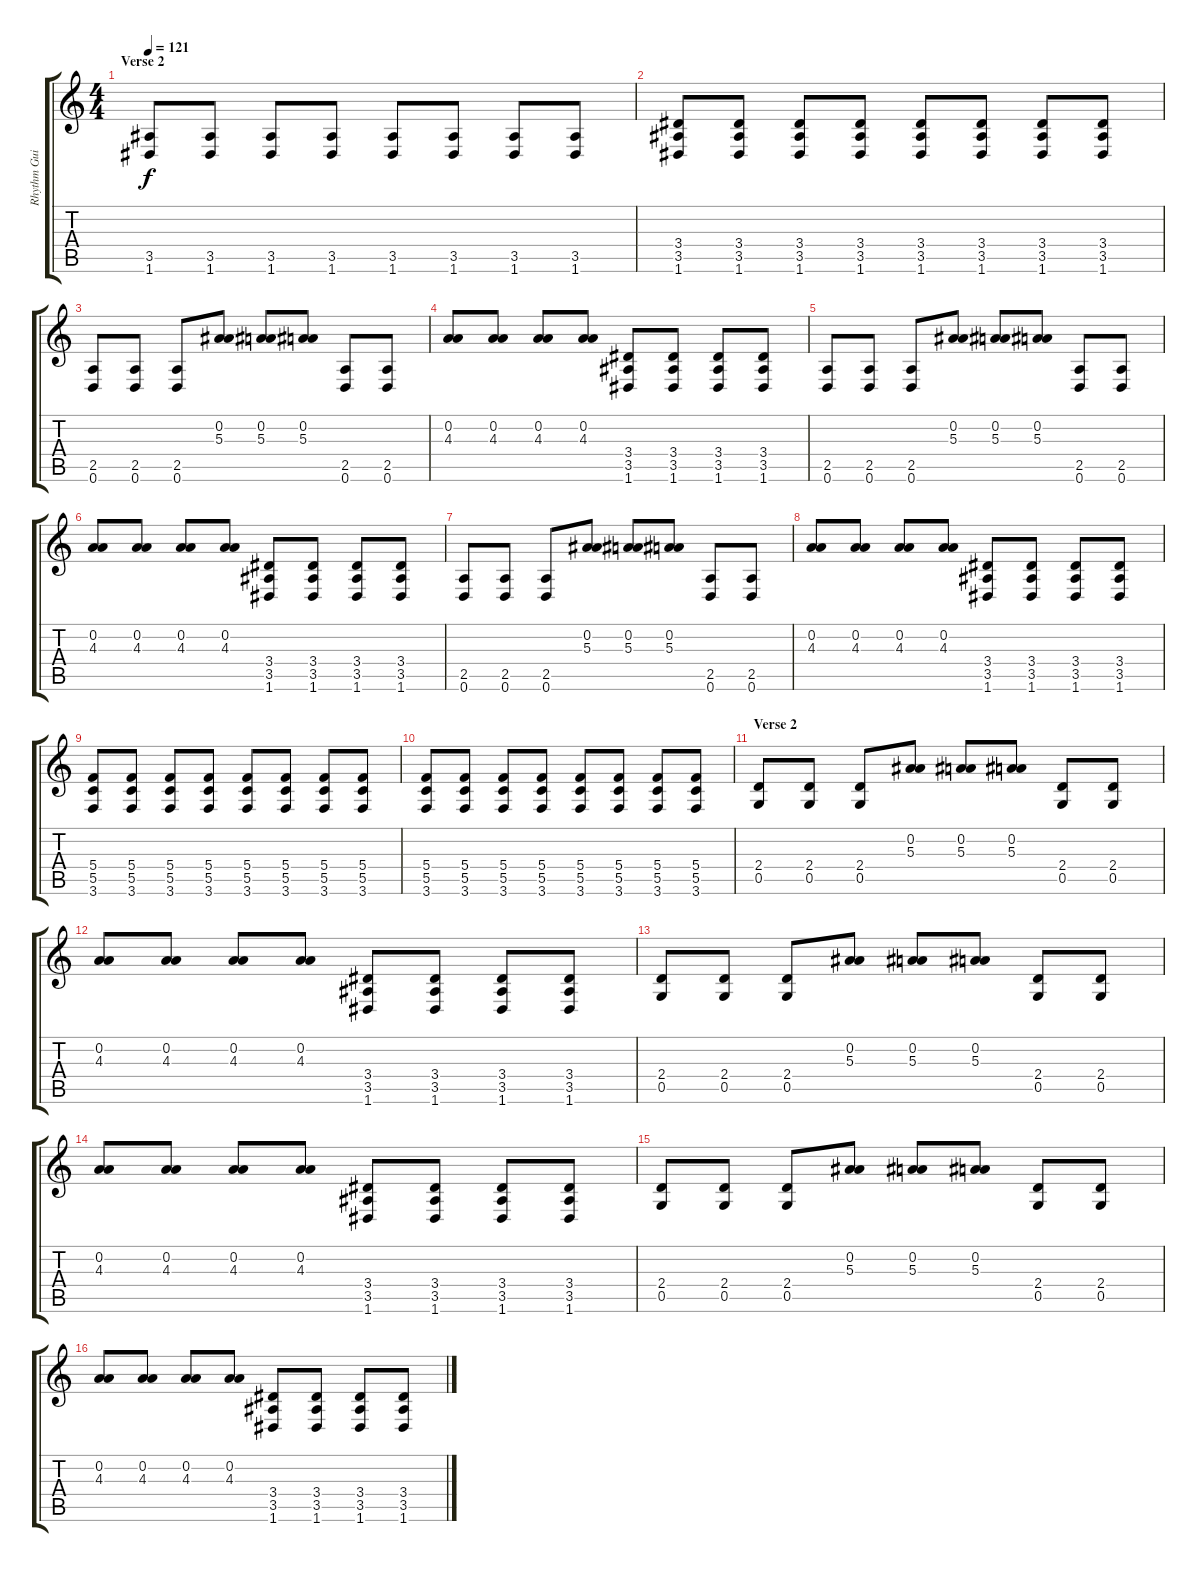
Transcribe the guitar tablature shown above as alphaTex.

\track ("Rhythm Guitar" "Rhythm Gui") {instrument overdrivenguitar}
\staff {score tabs}
\tuning (D4 A3 F3 C3 G2 D2) {hide}
\ts (4 4)
\section ("" "Verse 2")
\tempo 121
\clef g2
\ks c
(3.5 1.6).8{dy f volume 16 instrument overdrivenguitar} (3.5 1.6).8 (3.5 1.6).8 (3.5 1.6).8 (3.5 1.6).8 (3.5 1.6).8 (3.5 1.6).8 (3.5 1.6).8 |
(3.4 3.5 1.6).8 (3.4 3.5 1.6).8 (3.4 3.5 1.6).8 (3.4 3.5 1.6).8 (3.4 3.5 1.6).8 (3.4 3.5 1.6).8 (3.4 3.5 1.6).8 (3.4 3.5 1.6).8 |
(2.5 0.6).8 (2.5 0.6).8 (2.5 0.6).8 (0.2 5.3).8 (0.2 5.3).8 (0.2 5.3).8 (2.5 0.6).8 (2.5 0.6).8 |
(0.2 4.3).8 (0.2 4.3).8 (0.2 4.3).8 (0.2 4.3).8 (3.4 3.5 1.6).8 (3.4 3.5 1.6).8 (3.4 3.5 1.6).8 (3.4 3.5 1.6).8 |
(2.5 0.6).8 (2.5 0.6).8 (2.5 0.6).8 (0.2 5.3).8 (0.2 5.3).8 (0.2 5.3).8 (2.5 0.6).8 (2.5 0.6).8 |
(0.2 4.3).8 (0.2 4.3).8 (0.2 4.3).8 (0.2 4.3).8 (3.4 3.5 1.6).8 (3.4 3.5 1.6).8 (3.4 3.5 1.6).8 (3.4 3.5 1.6).8 |
(2.5 0.6).8 (2.5 0.6).8 (2.5 0.6).8 (0.2 5.3).8 (0.2 5.3).8 (0.2 5.3).8 (2.5 0.6).8 (2.5 0.6).8 |
(0.2 4.3).8 (0.2 4.3).8 (0.2 4.3).8 (0.2 4.3).8 (3.4 3.5 1.6).8 (3.4 3.5 1.6).8 (3.4 3.5 1.6).8 (3.4 3.5 1.6).8 |
(5.4 5.5 3.6).8 (5.4 5.5 3.6).8 (5.4 5.5 3.6).8 (5.4 5.5 3.6).8 (5.4 5.5 3.6).8 (5.4 5.5 3.6).8 (5.4 5.5 3.6).8 (5.4 5.5 3.6).8 |
(5.4 5.5 3.6).8 (5.4 5.5 3.6).8 (5.4 5.5 3.6).8 (5.4 5.5 3.6).8 (5.4 5.5 3.6).8 (5.4 5.5 3.6).8 (5.4 5.5 3.6).8 (5.4 5.5 3.6).8 |
\section ("" "Verse 2")
(2.4 0.5).8 (2.4 0.5).8 (2.4 0.5).8 (0.2 5.3).8 (0.2 5.3).8 (0.2 5.3).8 (2.4 0.5).8 (2.4 0.5).8 |
(0.2 4.3).8 (0.2 4.3).8 (0.2 4.3).8 (0.2 4.3).8 (3.4 3.5 1.6).8 (3.4 3.5 1.6).8 (3.4 3.5 1.6).8 (3.4 3.5 1.6).8 |
(2.4 0.5).8 (2.4 0.5).8 (2.4 0.5).8 (0.2 5.3).8 (0.2 5.3).8 (0.2 5.3).8 (2.4 0.5).8 (2.4 0.5).8 |
(0.2 4.3).8 (0.2 4.3).8 (0.2 4.3).8 (0.2 4.3).8 (3.4 3.5 1.6).8 (3.4 3.5 1.6).8 (3.4 3.5 1.6).8 (3.4 3.5 1.6).8 |
(2.4 0.5).8 (2.4 0.5).8 (2.4 0.5).8 (0.2 5.3).8 (0.2 5.3).8 (0.2 5.3).8 (2.4 0.5).8 (2.4 0.5).8 |
(0.2 4.3).8 (0.2 4.3).8 (0.2 4.3).8 (0.2 4.3).8 (3.4 3.5 1.6).8 (3.4 3.5 1.6).8 (3.4 3.5 1.6).8 (3.4 3.5 1.6).8
